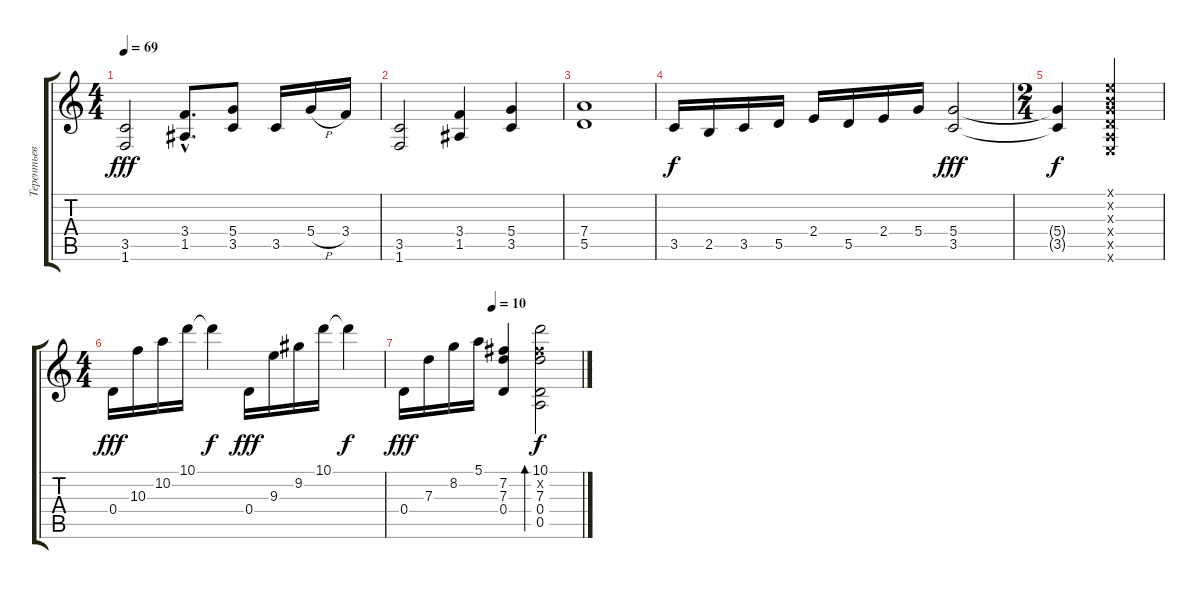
\track ("Терентьев" "Терентьев") {instrument distortionguitar}
\staff {score tabs}
\tuning (E4 B3 G3 D3 A2 E2) {hide}
\ts (4 4)
\tempo 69
\clef g2
\ks c
(3.5 1.6).2{dy fff} (3.4{hac} 1.5{hac}).8{d} (5.4 3.5).8 3.5.16 5.4{h}.16 3.4.16 |
(3.5 1.6).2 (3.4 1.5).4 (5.4 3.5).4 |
(7.4 5.5).1 |
3.5.16{dy f} 2.5.16 3.5.16 5.5.16 2.4.16 5.5.16 2.4.16 5.4.16 (5.4 3.5).2{dy fff} |
\ts (2 4)
(5.4{t} 3.5{t}).4{dy f} (0.1{x} 0.2{x} 0.3{x} 0.4{x} 0.5{x} 0.6{x}).4 |
\ts (4 4)
0.4.16{dy fff instrument electricguitarclean} 10.3.16 10.2.16 10.1.16 10.1{t}.4{dy f} 0.4.16{dy fff} 9.3.16 9.2.16 10.1.16 10.1{t}.4{dy f} |
\tempo (10 0.5)
0.4.16{dy fff} 7.3.16 8.2.16 5.1.16 (7.2 7.3 0.4).4 (10.1 7.2{x} 7.3 0.4 0.5).2{bd 240 dy f}
